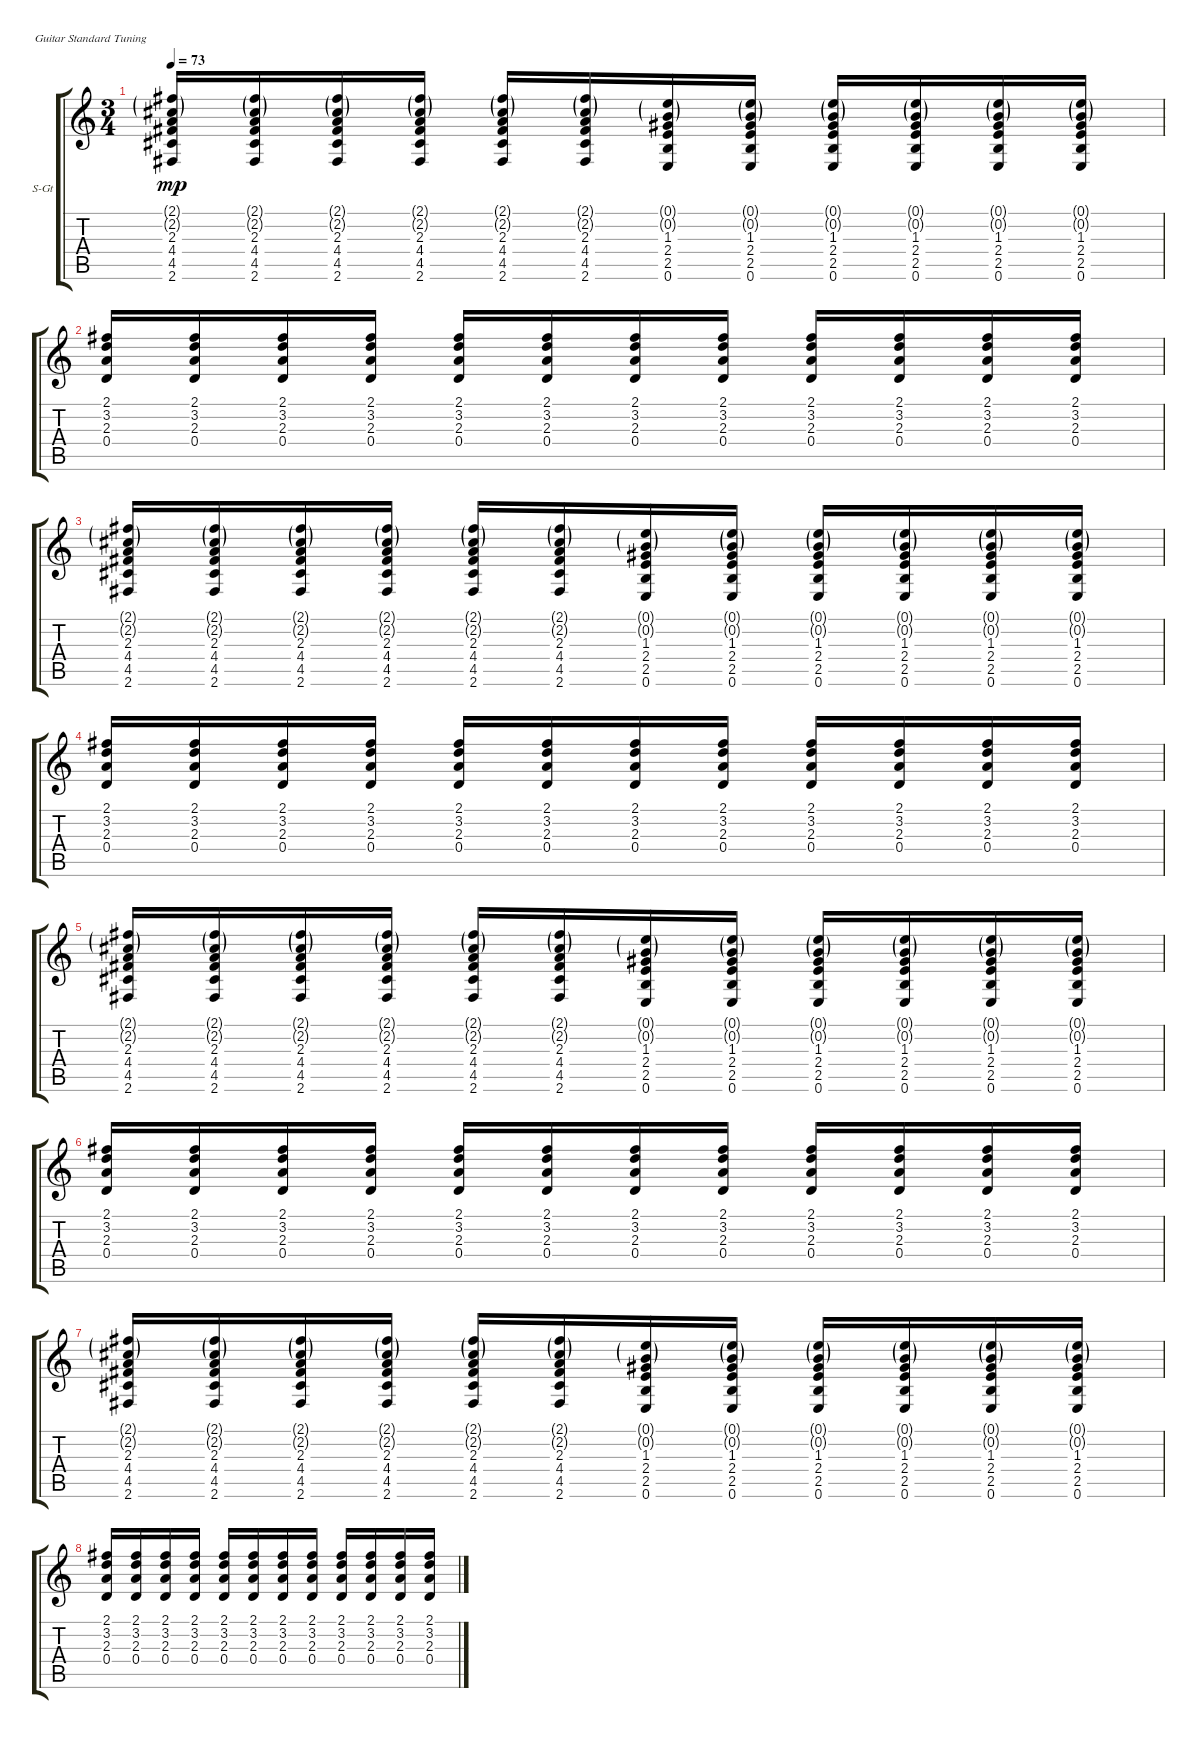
\defaultSystemsLayout 4
\bracketExtendMode groupsimilarinstruments
\firstSystemTrackNameOrientation horizontal
\otherSystemsTrackNameOrientation horizontal
\track ("Steel Guitar" "S-Gt") {instrument acousticguitarsteel}
\staff {score tabs}
\tuning (E4 B3 G3 D3 A2 E2)
\ts (3 4)
\tempo 73
\clef g2
\ks c
(2.6 4.5 4.4 2.3 2.2{g} 2.1{g}).16{dy mp} (2.6 4.5 4.4 2.3 2.2{g} 2.1{g}).16 (2.6 4.5 4.4 2.3 2.2{g} 2.1{g}).16 (2.6 4.5 4.4 2.3 2.2{g} 2.1{g}).16 (2.6 4.5 4.4 2.3 2.2{g} 2.1{g}).16 (2.6 4.5 4.4 2.3 2.2{g} 2.1{g}).16 (0.6 2.5 2.4 1.3 0.2{g} 0.1{g}).16 (0.6 2.5 2.4 1.3 0.2{g} 0.1{g}).16 (0.6 2.5 2.4 1.3 0.2{g} 0.1{g}).16 (0.6 2.5 2.4 1.3 0.2{g} 0.1{g}).16 (0.6 2.5 2.4 1.3 0.2{g} 0.1{g}).16 (0.6 2.5 2.4 1.3 0.2{g} 0.1{g}).16 |
(2.3 3.2 2.1 0.4).16 (2.3 3.2 2.1 0.4).16 (2.3 3.2 2.1 0.4).16 (2.3 3.2 2.1 0.4).16 (2.3 3.2 2.1 0.4).16 (2.3 3.2 2.1 0.4).16 (2.3 3.2 2.1 0.4).16 (2.3 3.2 2.1 0.4).16 (2.3 3.2 2.1 0.4).16 (2.3 3.2 2.1 0.4).16 (2.3 3.2 2.1 0.4).16 (2.3 3.2 2.1 0.4).16 |
(2.6 4.5 4.4 2.3 2.2{g} 2.1{g}).16 (2.6 4.5 4.4 2.3 2.2{g} 2.1{g}).16 (2.6 4.5 4.4 2.3 2.2{g} 2.1{g}).16 (2.6 4.5 4.4 2.3 2.2{g} 2.1{g}).16 (2.6 4.5 4.4 2.3 2.2{g} 2.1{g}).16 (2.6 4.5 4.4 2.3 2.2{g} 2.1{g}).16 (0.6 2.5 2.4 1.3 0.2{g} 0.1{g}).16 (0.6 2.5 2.4 1.3 0.2{g} 0.1{g}).16 (0.6 2.5 2.4 1.3 0.2{g} 0.1{g}).16 (0.6 2.5 2.4 1.3 0.2{g} 0.1{g}).16 (0.6 2.5 2.4 1.3 0.2{g} 0.1{g}).16 (0.6 2.5 2.4 1.3 0.2{g} 0.1{g}).16 |
(2.3 3.2 2.1 0.4).16 (2.3 3.2 2.1 0.4).16 (2.3 3.2 2.1 0.4).16 (2.3 3.2 2.1 0.4).16 (2.3 3.2 2.1 0.4).16 (2.3 3.2 2.1 0.4).16 (2.3 3.2 2.1 0.4).16 (2.3 3.2 2.1 0.4).16 (2.3 3.2 2.1 0.4).16 (2.3 3.2 2.1 0.4).16 (2.3 3.2 2.1 0.4).16 (2.3 3.2 2.1 0.4).16 |
(2.6 4.5 4.4 2.3 2.2{g} 2.1{g}).16 (2.6 4.5 4.4 2.3 2.2{g} 2.1{g}).16 (2.6 4.5 4.4 2.3 2.2{g} 2.1{g}).16 (2.6 4.5 4.4 2.3 2.2{g} 2.1{g}).16 (2.6 4.5 4.4 2.3 2.2{g} 2.1{g}).16 (2.6 4.5 4.4 2.3 2.2{g} 2.1{g}).16 (0.6 2.5 2.4 1.3 0.2{g} 0.1{g}).16 (0.6 2.5 2.4 1.3 0.2{g} 0.1{g}).16 (0.6 2.5 2.4 1.3 0.2{g} 0.1{g}).16 (0.6 2.5 2.4 1.3 0.2{g} 0.1{g}).16 (0.6 2.5 2.4 1.3 0.2{g} 0.1{g}).16 (0.6 2.5 2.4 1.3 0.2{g} 0.1{g}).16 |
(2.3 3.2 2.1 0.4).16 (2.3 3.2 2.1 0.4).16 (2.3 3.2 2.1 0.4).16 (2.3 3.2 2.1 0.4).16 (2.3 3.2 2.1 0.4).16 (2.3 3.2 2.1 0.4).16 (2.3 3.2 2.1 0.4).16 (2.3 3.2 2.1 0.4).16 (2.3 3.2 2.1 0.4).16 (2.3 3.2 2.1 0.4).16 (2.3 3.2 2.1 0.4).16 (2.3 3.2 2.1 0.4).16 |
(2.6 4.5 4.4 2.3 2.2{g} 2.1{g}).16 (2.6 4.5 4.4 2.3 2.2{g} 2.1{g}).16 (2.6 4.5 4.4 2.3 2.2{g} 2.1{g}).16 (2.6 4.5 4.4 2.3 2.2{g} 2.1{g}).16 (2.6 4.5 4.4 2.3 2.2{g} 2.1{g}).16 (2.6 4.5 4.4 2.3 2.2{g} 2.1{g}).16 (0.6 2.5 2.4 1.3 0.2{g} 0.1{g}).16 (0.6 2.5 2.4 1.3 0.2{g} 0.1{g}).16 (0.6 2.5 2.4 1.3 0.2{g} 0.1{g}).16 (0.6 2.5 2.4 1.3 0.2{g} 0.1{g}).16 (0.6 2.5 2.4 1.3 0.2{g} 0.1{g}).16 (0.6 2.5 2.4 1.3 0.2{g} 0.1{g}).16 |
(2.3 3.2 2.1 0.4).16 (2.3 3.2 2.1 0.4).16 (2.3 3.2 2.1 0.4).16 (2.3 3.2 2.1 0.4).16 (2.3 3.2 2.1 0.4).16 (2.3 3.2 2.1 0.4).16 (2.3 3.2 2.1 0.4).16 (2.3 3.2 2.1 0.4).16 (2.3 3.2 2.1 0.4).16 (2.3 3.2 2.1 0.4).16 (2.3 3.2 2.1 0.4).16 (2.3 3.2 2.1 0.4).16
